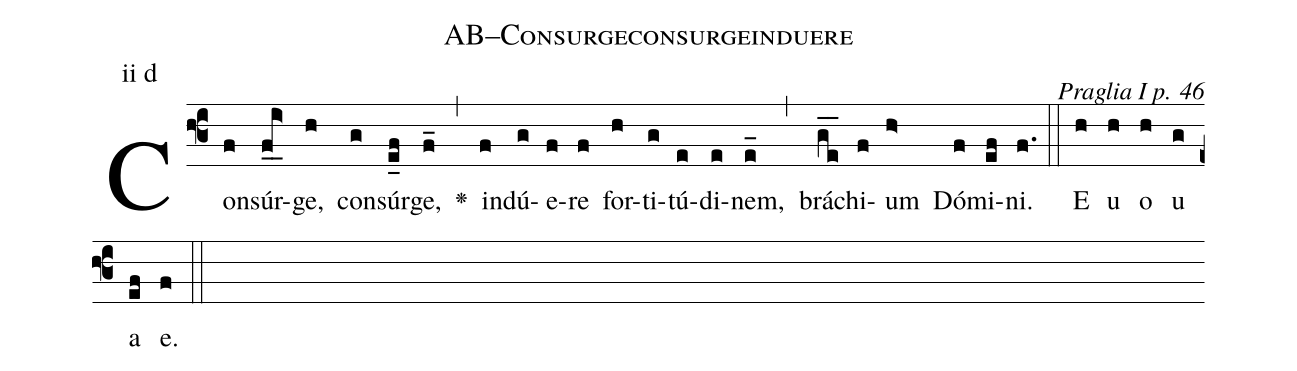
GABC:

name: AB--Consurgeconsurgeinduere;
commentary: Praglia I p. 46;
annotation: ii d;
%%
(f3)Con(f)súr(f_i>_0)ge,(h) con(g)súr(e_f)ge,(f_) <v>\greheightstar</v>(,) in(f)dú(g)e(f)re(f) for(h)ti(g)tú(e)di(e)nem,(e_) (,) brá(ge__)chi(f)um(h>) Dó(f)mi(ef)ni.(f.) (::)
E(h) u(h) o(h) u(g) a(ef) e.(f) (::)
